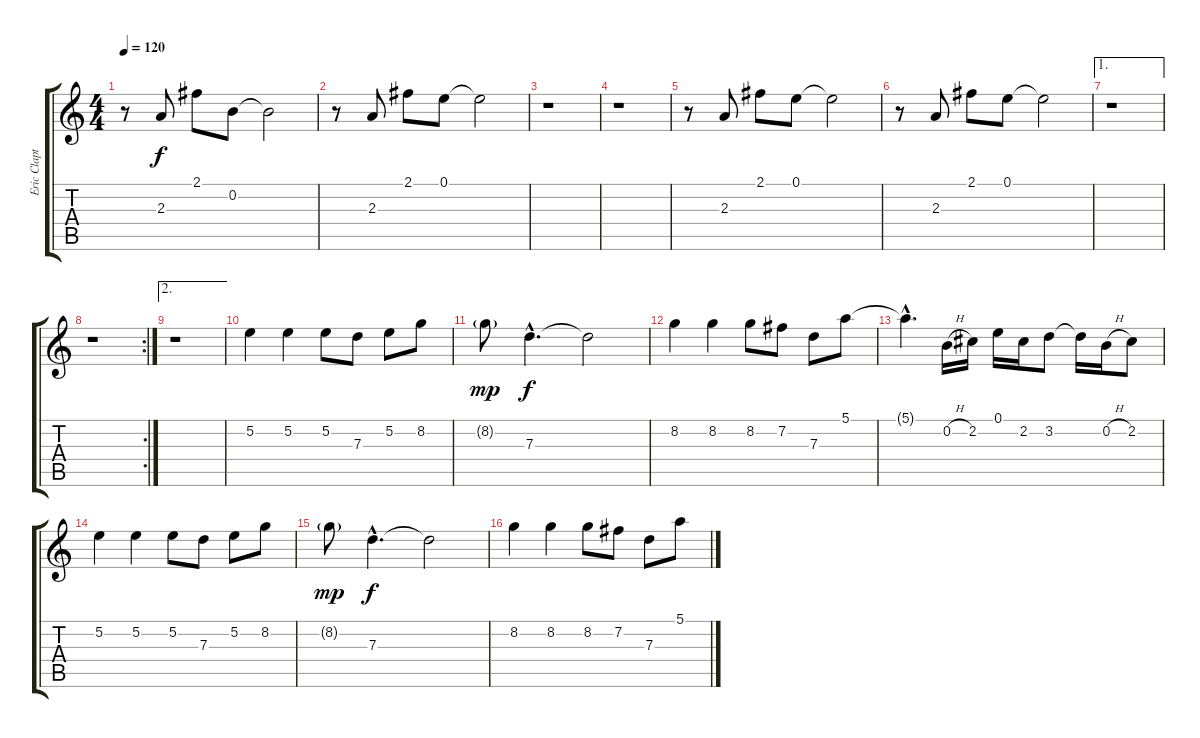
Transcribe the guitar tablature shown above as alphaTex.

\track ("Eric Clapton" "Eric Clapt") {instrument electricguitarclean}
\staff {score tabs}
\tuning (E4 B3 G3 D3 A2 E2) {hide}
\ts (4 4)
\tempo 120
\clef g2
\ks c
r.8{dy f} 2.3.8 2.1.8 0.2.8 0.2{t}.2 |
r.8 2.3.8 2.1.8 0.1.8 0.1{t}.2 |
r.1 |
r.1 |
r.8 2.3.8 2.1.8 0.1.8 0.1{t}.2 |
r.8 2.3.8 2.1.8 0.1.8 0.1{t}.2 |
\ae 1
r.1 |
\rc 2
r.1 |
\ae 2
r.1 |
5.2.4 5.2.4 5.2.8 7.3.8 5.2.8 8.2.8 |
8.2{g}.8{dy mp} 7.3{hac}.4{d dy f} 7.3{t}.2 |
8.2.4 8.2.4 8.2.8 7.2.8 7.3.8 5.1.8 |
5.1{hac t}.4{d} 0.2{h}.16 2.2.16 0.1.16 2.2.16 3.2.8 3.2{t}.16 0.2{h}.16 2.2.8 |
5.2.4 5.2.4 5.2.8 7.3.8 5.2.8 8.2.8 |
8.2{g}.8{dy mp} 7.3{hac}.4{d dy f} 7.3{t}.2 |
8.2.4 8.2.4 8.2.8 7.2.8 7.3.8 5.1.8
